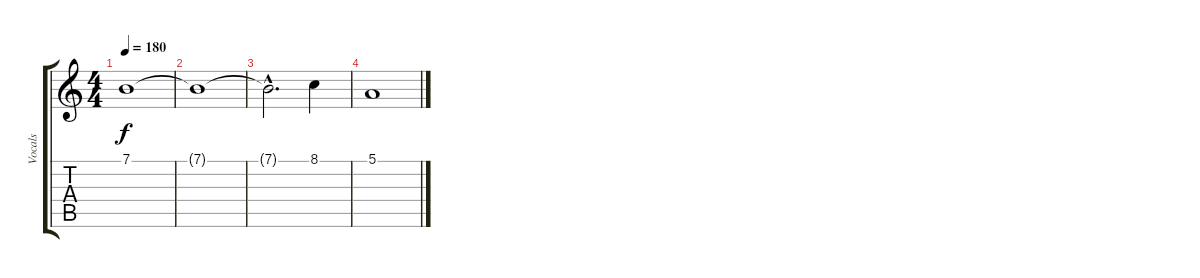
\track ("Vocals" "Vocals") {instrument choiraahs}
\staff {score tabs}
\tuning (E4 B3 G3 D3 A2 E2) {hide}
\ts (4 4)
\tempo 180
\clef g2
\ks c
7.1.1{dy f} |
7.1{t}.1 |
7.1{hac t}.2{d} 8.1.4 |
5.1.1
